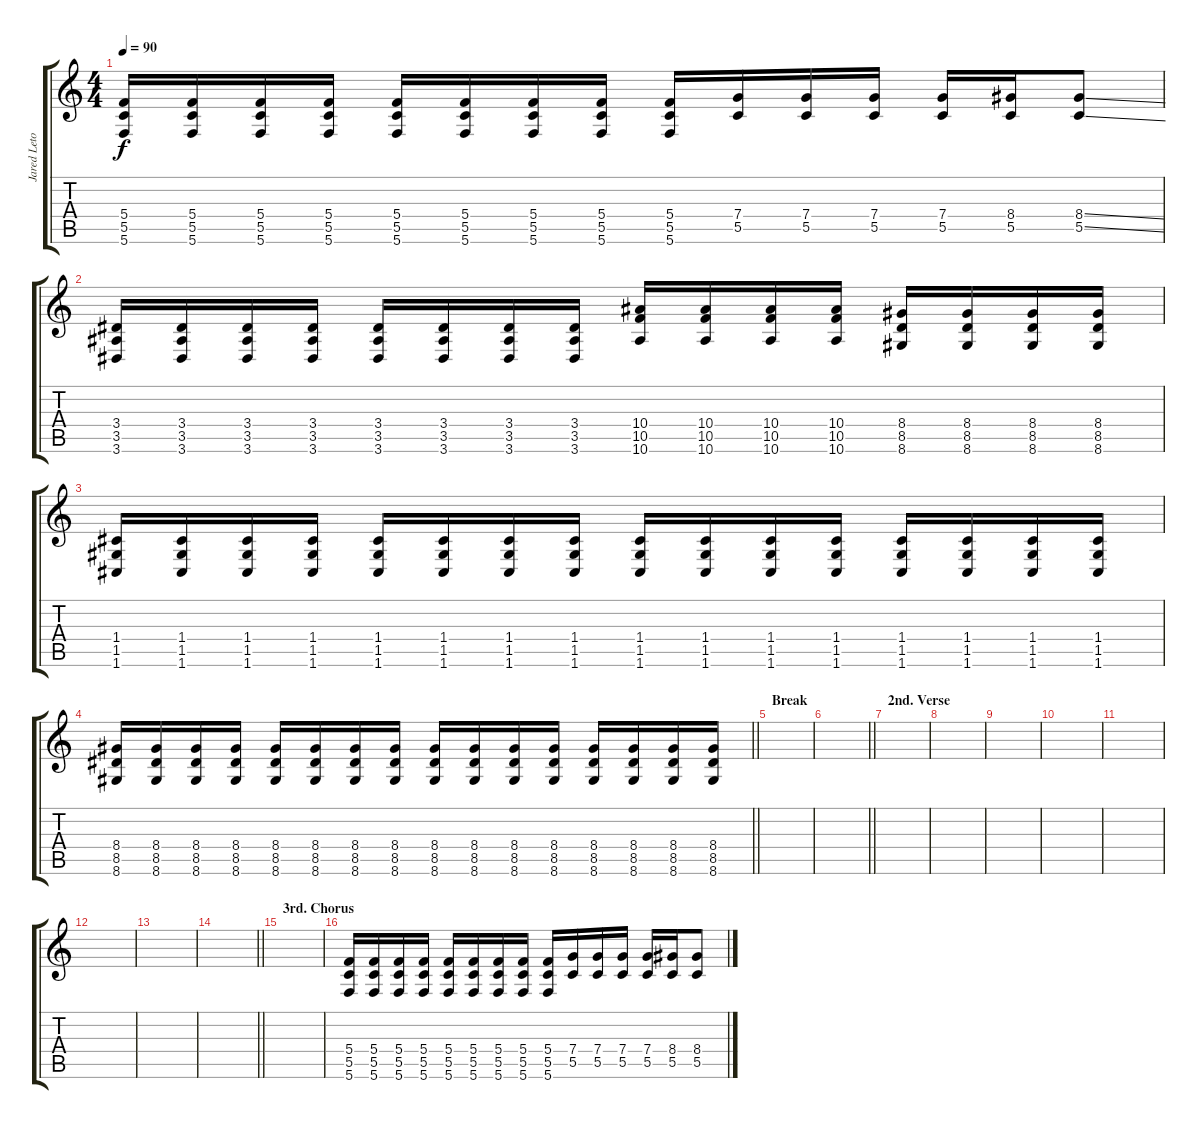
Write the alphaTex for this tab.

\track ("Jared Leto - Guitar" "Jared Leto") {instrument distortionguitar}
\staff {score tabs}
\tuning (D4 A3 F3 C3 G2 C2) {hide}
\ts (4 4)
\tempo 90
\clef g2
\ks c
(5.4 5.5 5.6).16{dy f} (5.4 5.5 5.6).16 (5.4 5.5 5.6).16 (5.4 5.5 5.6).16 (5.4 5.5 5.6).16 (5.4 5.5 5.6).16 (5.4 5.5 5.6).16 (5.4 5.5 5.6).16 (5.4 5.5 5.6).16 (7.4 5.5).16 (7.4 5.5).16 (7.4 5.5).16 (7.4 5.5).16 (8.4 5.5).16 (8.4{ss} 5.5{ss}).8 |
(3.4 3.5 3.6).16 (3.4 3.5 3.6).16 (3.4 3.5 3.6).16 (3.4 3.5 3.6).16 (3.4 3.5 3.6).16 (3.4 3.5 3.6).16 (3.4 3.5 3.6).16 (3.4 3.5 3.6).16 (10.4 10.5 10.6).16 (10.4 10.5 10.6).16 (10.4 10.5 10.6).16 (10.4 10.5 10.6).16 (8.4 8.5 8.6).16 (8.4 8.5 8.6).16 (8.4 8.5 8.6).16 (8.4 8.5 8.6).16 |
(1.4 1.5 1.6).16 (1.4 1.5 1.6).16 (1.4 1.5 1.6).16 (1.4 1.5 1.6).16 (1.4 1.5 1.6).16 (1.4 1.5 1.6).16 (1.4 1.5 1.6).16 (1.4 1.5 1.6).16 (1.4 1.5 1.6).16 (1.4 1.5 1.6).16 (1.4 1.5 1.6).16 (1.4 1.5 1.6).16 (1.4 1.5 1.6).16 (1.4 1.5 1.6).16 (1.4 1.5 1.6).16 (1.4 1.5 1.6).16 |
\barLineRight lightlight
(8.4 8.5 8.6).16 (8.4 8.5 8.6).16 (8.4 8.5 8.6).16 (8.4 8.5 8.6).16 (8.4 8.5 8.6).16 (8.4 8.5 8.6).16 (8.4 8.5 8.6).16 (8.4 8.5 8.6).16 (8.4 8.5 8.6).16 (8.4 8.5 8.6).16 (8.4 8.5 8.6).16 (8.4 8.5 8.6).16 (8.4 8.5 8.6).16 (8.4 8.5 8.6).16 (8.4 8.5 8.6).16 (8.4 8.5 8.6).16 |
\section ("" "Break")
|
\barLineRight lightlight
|
\section ("" "2nd. Verse")
|
|
|
|
|
|
|
\barLineRight lightlight
|
\section ("" "3rd. Chorus")
|
(5.4 5.5 5.6).16 (5.4 5.5 5.6).16 (5.4 5.5 5.6).16 (5.4 5.5 5.6).16 (5.4 5.5 5.6).16 (5.4 5.5 5.6).16 (5.4 5.5 5.6).16 (5.4 5.5 5.6).16 (5.4 5.5 5.6).16 (7.4 5.5).16 (7.4 5.5).16 (7.4 5.5).16 (7.4 5.5).16 (8.4 5.5).16 (8.4{ss} 5.5{ss}).8
